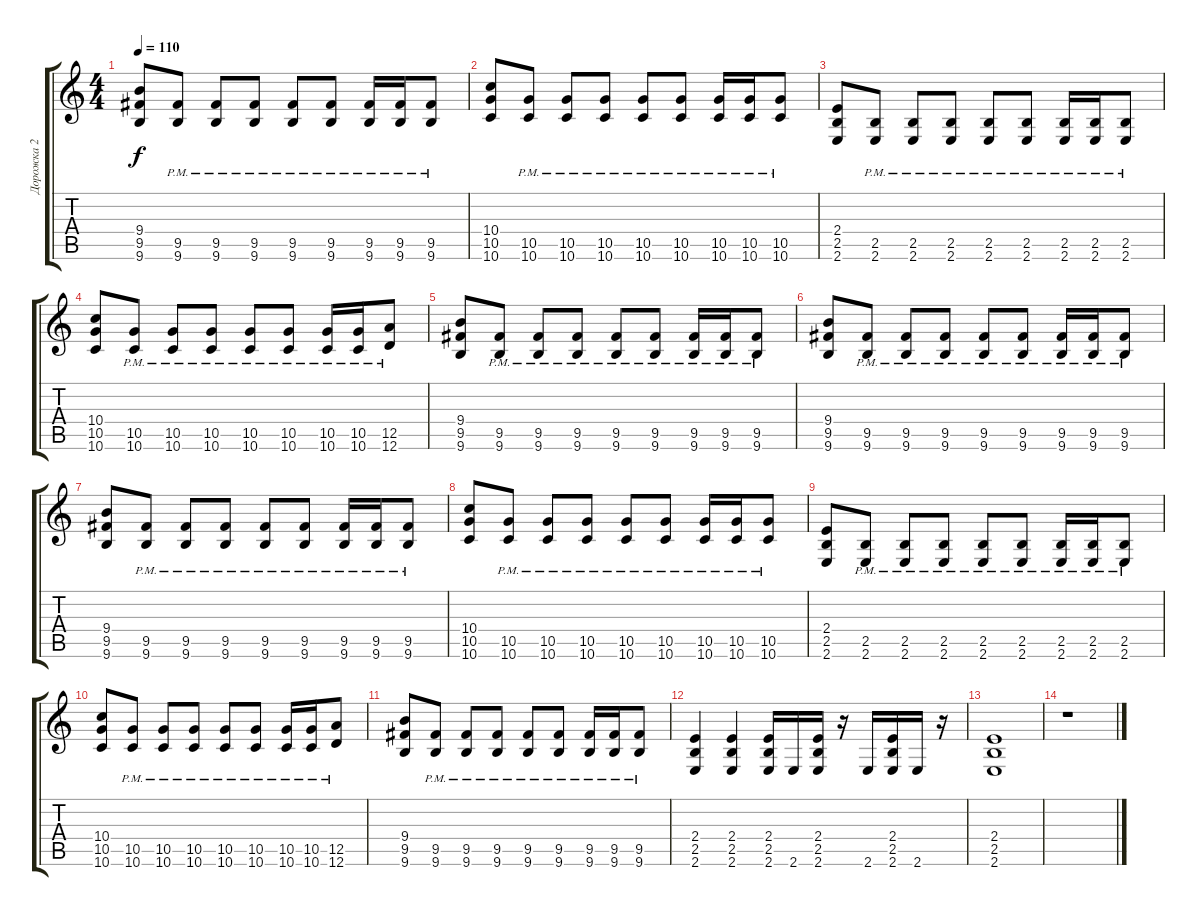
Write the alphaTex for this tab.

\track ("Дорожка 2" "Дорожка 2") {instrument overdrivenguitar}
\staff {score tabs}
\tuning (E4 B3 G3 D3 A2 D2) {hide}
\ts (4 4)
\tempo 110
\clef g2
\ks c
(9.4 9.5 9.6).8{dy f} (9.5{pm} 9.6{pm}).8 (9.5{pm} 9.6{pm}).8 (9.5{pm} 9.6{pm}).8 (9.5{pm} 9.6{pm}).8 (9.5{pm} 9.6{pm}).8 (9.5{pm} 9.6{pm}).16 (9.5{pm} 9.6{pm}).16 (9.5{pm} 9.6).8 |
(10.4 10.5 10.6).8 (10.5{pm} 10.6{pm}).8 (10.5{pm} 10.6{pm}).8 (10.5{pm} 10.6{pm}).8 (10.5{pm} 10.6{pm}).8 (10.5{pm} 10.6{pm}).8 (10.5{pm} 10.6{pm}).16 (10.5{pm} 10.6{pm}).16 (10.5{pm} 10.6{pm}).8 |
(2.4 2.5 2.6).8 (2.5{pm} 2.6{pm}).8 (2.5{pm} 2.6{pm}).8 (2.5{pm} 2.6{pm}).8 (2.5{pm} 2.6{pm}).8 (2.5{pm} 2.6{pm}).8 (2.5{pm} 2.6{pm}).16 (2.5{pm} 2.6{pm}).16 (2.5{pm} 2.6{pm}).8 |
(10.4 10.5 10.6).8 (10.5{pm} 10.6{pm}).8 (10.5{pm} 10.6{pm}).8 (10.5{pm} 10.6{pm}).8 (10.5{pm} 10.6{pm}).8 (10.5{pm} 10.6{pm}).8 (10.5{pm} 10.6{pm}).16 (10.5{pm} 10.6{pm}).16 (12.5{pm} 12.6{pm}).8 |
(9.4 9.5 9.6).8 (9.5{pm} 9.6{pm}).8 (9.5{pm} 9.6{pm}).8 (9.5{pm} 9.6{pm}).8 (9.5{pm} 9.6{pm}).8 (9.5{pm} 9.6{pm}).8 (9.5{pm} 9.6{pm}).16 (9.5{pm} 9.6{pm}).16 (9.5{pm} 9.6{pm}).8 |
(9.4 9.5 9.6).8 (9.5{pm} 9.6{pm}).8 (9.5{pm} 9.6{pm}).8 (9.5{pm} 9.6{pm}).8 (9.5{pm} 9.6{pm}).8 (9.5{pm} 9.6{pm}).8 (9.5{pm} 9.6{pm}).16 (9.5{pm} 9.6{pm}).16 (9.5{pm} 9.6{pm}).8 |
(9.4 9.5 9.6).8 (9.5{pm} 9.6{pm}).8 (9.5{pm} 9.6{pm}).8 (9.5{pm} 9.6{pm}).8 (9.5{pm} 9.6{pm}).8 (9.5{pm} 9.6{pm}).8 (9.5{pm} 9.6{pm}).16 (9.5{pm} 9.6{pm}).16 (9.5{pm} 9.6).8 |
(10.4 10.5 10.6).8 (10.5{pm} 10.6{pm}).8 (10.5{pm} 10.6{pm}).8 (10.5{pm} 10.6{pm}).8 (10.5{pm} 10.6{pm}).8 (10.5{pm} 10.6{pm}).8 (10.5{pm} 10.6{pm}).16 (10.5{pm} 10.6{pm}).16 (10.5{pm} 10.6{pm}).8 |
(2.4 2.5 2.6).8 (2.5{pm} 2.6{pm}).8 (2.5{pm} 2.6{pm}).8 (2.5{pm} 2.6{pm}).8 (2.5{pm} 2.6{pm}).8 (2.5{pm} 2.6{pm}).8 (2.5{pm} 2.6{pm}).16 (2.5{pm} 2.6{pm}).16 (2.5{pm} 2.6{pm}).8 |
(10.4 10.5 10.6).8 (10.5{pm} 10.6{pm}).8 (10.5{pm} 10.6{pm}).8 (10.5{pm} 10.6{pm}).8 (10.5{pm} 10.6{pm}).8 (10.5{pm} 10.6{pm}).8 (10.5{pm} 10.6{pm}).16 (10.5{pm} 10.6{pm}).16 (12.5{pm} 12.6{pm}).8 |
(9.4 9.5 9.6).8 (9.5{pm} 9.6{pm}).8 (9.5{pm} 9.6{pm}).8 (9.5{pm} 9.6{pm}).8 (9.5{pm} 9.6{pm}).8 (9.5{pm} 9.6{pm}).8 (9.5{pm} 9.6{pm}).16 (9.5{pm} 9.6{pm}).16 (9.5{pm} 9.6{pm}).8 |
(2.4 2.5 2.6).4 (2.4 2.5 2.6).4 (2.4 2.5 2.6).16 2.6.16 (2.4 2.5 2.6).16 r.16 2.6.16 (2.4 2.5 2.6).16 2.6.16 r.16 |
(2.4 2.5 2.6).1 |
r.1
